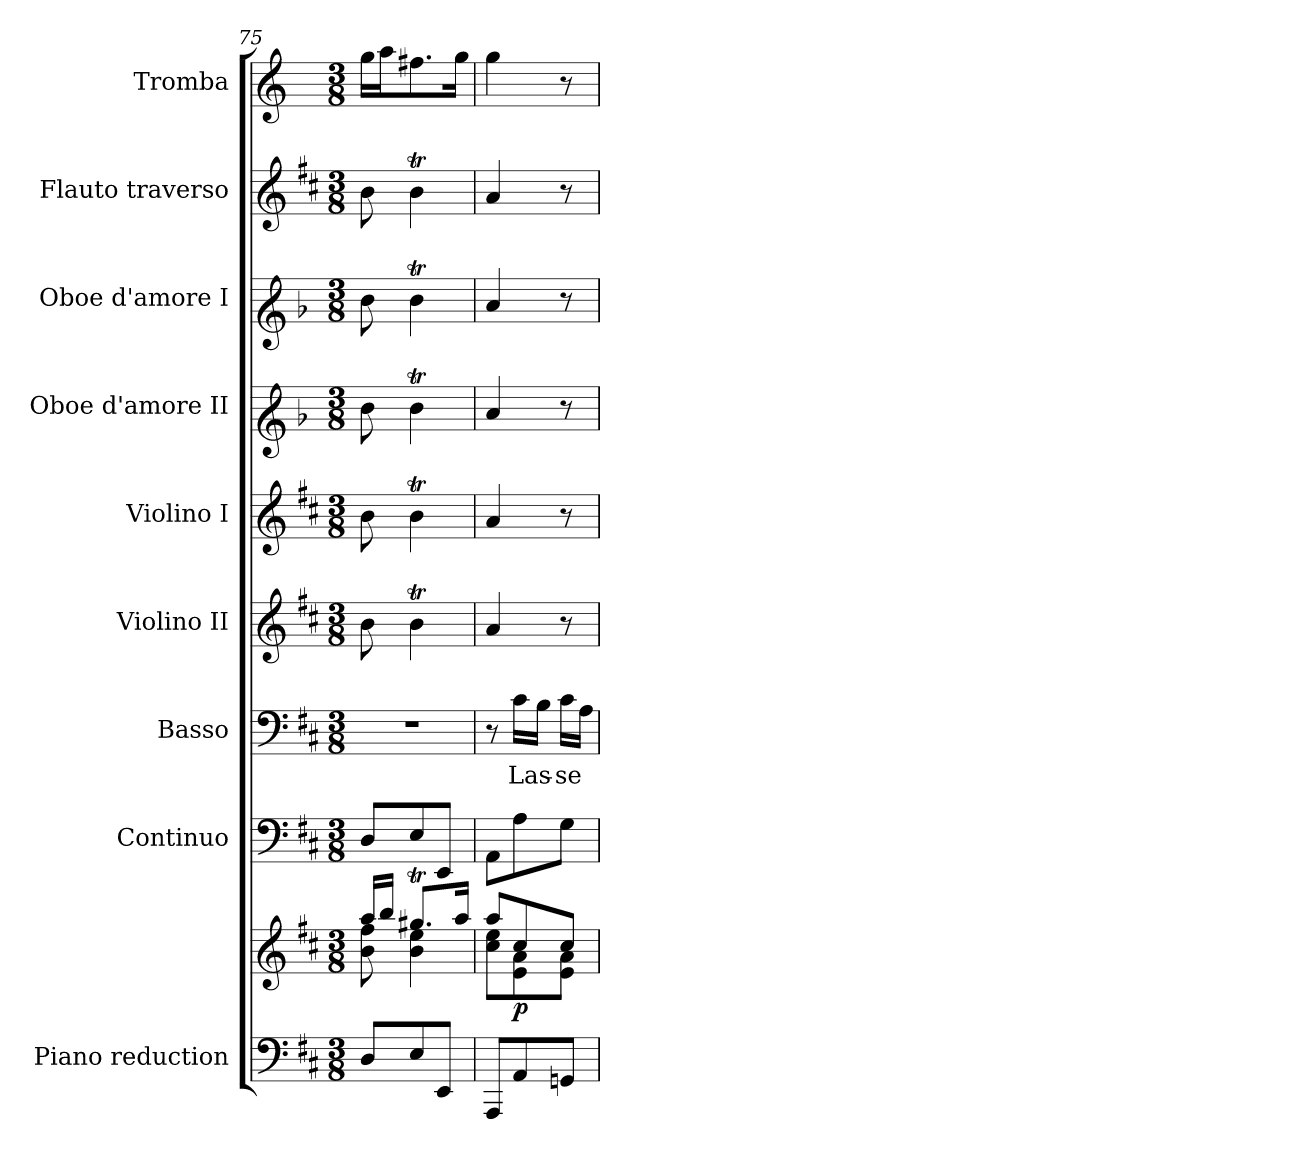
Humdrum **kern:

**kern	**kern	**dynam	**kern	**dynam	**kern	**text	**kern	**kern	**kern	**kern	**kern	**kern
*part9	*part9	*part9	*part8	*part8	*part7	*part7	*part6	*part5	*part4	*part3	*part2	*part1
*staff10	*staff9	*staff9/10	*staff8	*staff8	*staff7	*staff7	*staff6	*staff5	*staff4	*staff3	*staff2	*staff1
*I"Piano reduction	*	*	*I"Continuo	*	*I"Basso	*	*I"Violino II	*I"Violino I	*I"Oboe d'amore II	*I"Oboe d'amore I	*I"Flauto traverso	*I"Tromba
*I'Pno	*	*	*	*	*	*	*I'Vln	*I'Vln	*	*	*I'Fl	*
*clefF4	*clefG2	*	*clefF4	*	*clefF4	*	*clefG2	*clefG2	*clefG1	*clefG1	*clefG2	*clefG2
*	*	*	*	*	*	*	*	*	*ITrd2c3	*ITrd2c3	*	*ITrd-1c-2
*k[f#c#]	*k[f#c#]	*	*k[f#c#]	*	*k[f#c#]	*	*k[f#c#]	*k[f#c#]	*k[f#c#]	*k[f#c#]	*k[f#c#]	*k[f#c#]
*M3/8	*M3/8	*	*M3/8	*	*M3/8	*	*M3/8	*M3/8	*M3/8	*M3/8	*M3/8	*M3/8
=75	=75	=75	=75	=75	=75	=75	=75	=75	=75	=75	=75	=75
*	*^	*	*	*	*	*	*	*	*	*	*	*
8D/L	16aa/LL	8b\ 8ff#\	.	8D/L	.	4.r	.	8b\	8b\	8b\	8b\	8b\	16aa\LL
.	16bb/JJ	.	.	.	.	.	.	.	.	.	.	.	16bb\J
8E/	8.gg#Xt/L	4b\ 4ee\	.	8E/	.	.	.	4bT\	4bT\	4bT\	4bT\	4bT\	8.gg#X\
8EE/J	.	.	.	8EE/J	.	.	.	.	.	.	.	.	.
.	16aa/Jk	.	.	.	.	.	.	.	.	.	.	.	16aa\Jk
=76	=76	=76	=76	=76	=76	=76	=76	=76	=76	=76	=76	=76	=76
8AAA/L	8aa/L	8cc#\ 8ee\L	.	8AA\L	.	8r	.	4a/	4a/	4a/	4a/	4a/	4aa\
!	!	!	!LO:DY:b	!	!LO:DY:a	!	!LO:LY:b	!	!	!	!	!	!
8AA/	8cc#/	8e\ 8a\	p	8A\	other-dynamics	16c#\LL	Las-	.	.	.	.	.	.
.	.	.	.	.	.	16B\JJ	.	.	.	.	.	.	.
!	!	!	!	!	!	!	!LO:LY:b	!	!	!	!	!	!
8GGn/J	8cc#/J	8e\ 8a\J	.	8G\J	.	16c#\LL	-se	8r	8r	8r	8r	8r	8r
.	.	.	.	.	.	16A\JJ	.	.	.	.	.	.	.
*	*v	*v	*	*	*	*	*	*	*	*	*	*	*
=	=	=	=	=	=	=	=	=	=	=	=	=
*-	*-	*-	*-	*-	*-	*-	*-	*-	*-	*-	*-	*-
